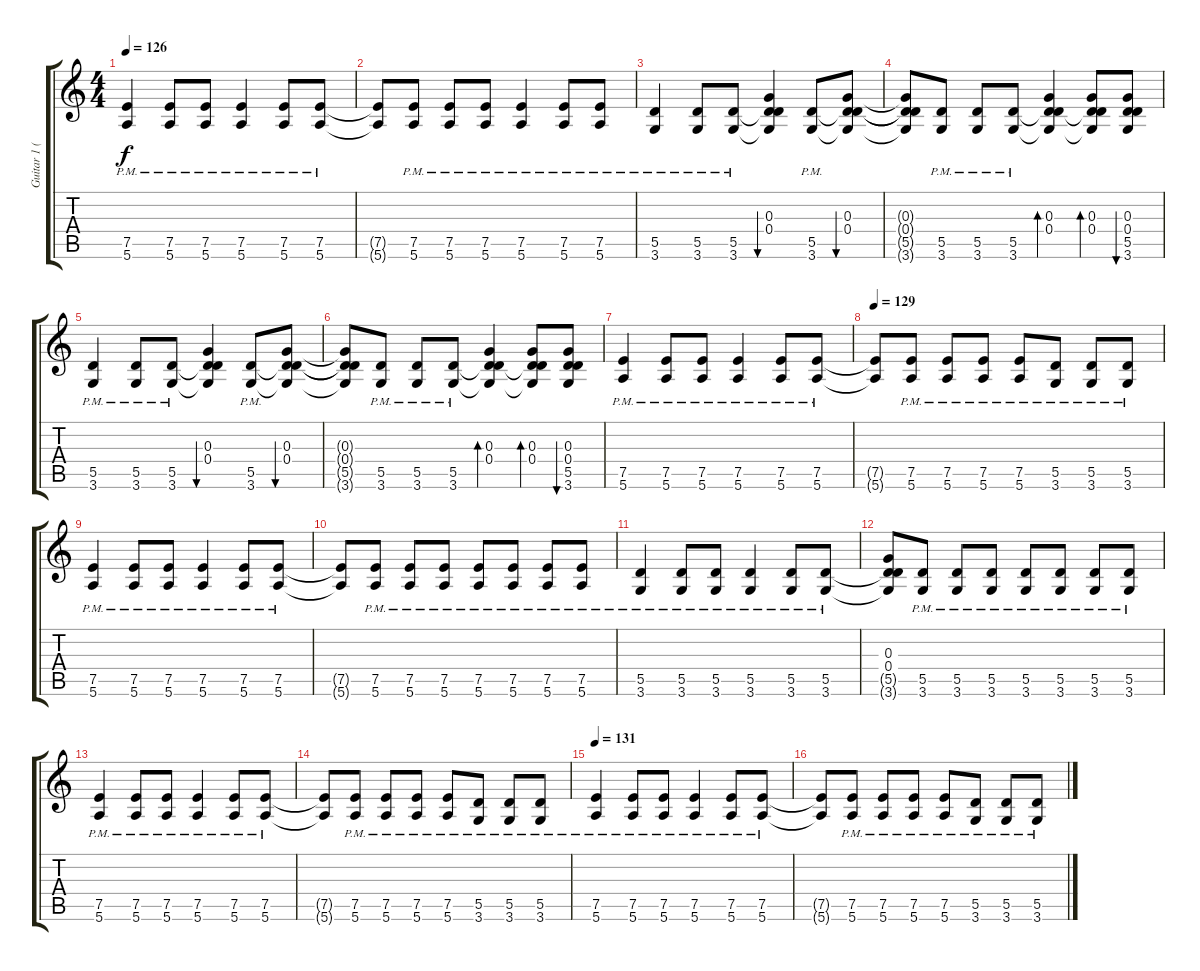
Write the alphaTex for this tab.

\track ("Guitar 1 (Clean)" "Guitar 1 (") {instrument electricguitarjazz}
\staff {score tabs}
\tuning (E4 B3 G3 D3 A2 E2) {hide}
\ts (4 4)
\tempo 126
\clef g2
\ks c
(7.5{pm} 5.6{pm}).4{dy f} (7.5{pm} 5.6{pm}).8 (7.5{pm} 5.6{pm}).8 (7.5{pm} 5.6{pm}).4 (7.5{pm} 5.6{pm}).8 (7.5{pm} 5.6{pm}).8 |
(7.5{t} 5.6{t}).8 (7.5{pm} 5.6{pm}).8 (7.5{pm} 5.6{pm}).8 (7.5{pm} 5.6{pm}).8 (7.5{pm} 5.6{pm}).4 (7.5{pm} 5.6{pm}).8 (7.5{pm} 5.6{pm}).8 |
(5.5{pm} 3.6{pm}).4 (5.5{pm} 3.6{pm}).8 (5.5{pm} 3.6{pm}).8 (0.3 0.4 5.5{t} 3.6{t}).4{bu 30} (5.5{pm} 3.6{pm}).8 (0.3 0.4 5.5{t} 3.6{t}).8{bu 30} |
(0.3{t} 0.4{t} 5.5{t} 3.6{t}).8 (5.5{pm} 3.6{pm}).8 (5.5{pm} 3.6{pm}).8 (5.5{pm} 3.6{pm}).8 (0.3 0.4 5.5{t} 3.6{t}).4{bd 60} (0.3 0.4 5.5{t} 3.6{t}).8{bd 30} (0.3 0.4 5.5 3.6).8{bu 30} |
(5.5{pm} 3.6{pm}).4 (5.5{pm} 3.6{pm}).8 (5.5{pm} 3.6{pm}).8 (0.3 0.4 5.5{t} 3.6{t}).4{bu 30} (5.5{pm} 3.6{pm}).8 (0.3 0.4 5.5{t} 3.6{t}).8{bu 30} |
(0.3{t} 0.4{t} 5.5{t} 3.6{t}).8 (5.5{pm} 3.6{pm}).8 (5.5{pm} 3.6{pm}).8 (5.5{pm} 3.6{pm}).8 (0.3 0.4 5.5{t} 3.6{t}).4{bd 60} (0.3 0.4 5.5{t} 3.6{t}).8{bd 30} (0.3 0.4 5.5 3.6).8{bu 30} |
(7.5{pm} 5.6{pm}).4 (7.5{pm} 5.6{pm}).8 (7.5{pm} 5.6{pm}).8 (7.5{pm} 5.6{pm}).4 (7.5{pm} 5.6{pm}).8 (7.5{pm} 5.6{pm}).8 |
\tempo 129
(7.5{t} 5.6{t}).8 (7.5{pm} 5.6{pm}).8 (7.5{pm} 5.6{pm}).8 (7.5{pm} 5.6{pm}).8 (7.5{pm} 5.6{pm}).8 (5.5{pm} 3.6{pm}).8 (5.5{pm} 3.6{pm}).8 (5.5{pm} 3.6{pm}).8 |
(7.5{pm} 5.6{pm}).4 (7.5{pm} 5.6{pm}).8 (7.5{pm} 5.6{pm}).8 (7.5{pm} 5.6{pm}).4 (7.5{pm} 5.6{pm}).8 (7.5{pm} 5.6{pm}).8 |
(7.5{t} 5.6{t}).8 (7.5{pm} 5.6{pm}).8 (7.5{pm} 5.6{pm}).8 (7.5{pm} 5.6{pm}).8 (7.5{pm} 5.6{pm}).8 (7.5{pm} 5.6{pm}).8 (7.5{pm} 5.6{pm}).8 (7.5{pm} 5.6{pm}).8 |
(5.5{pm} 3.6{pm}).4 (5.5{pm} 3.6{pm}).8 (5.5{pm} 3.6{pm}).8 (5.5{pm} 3.6{pm}).4 (5.5{pm} 3.6{pm}).8 (5.5{pm} 3.6{pm}).8 |
(0.3 0.4 5.5{t} 3.6{t}).8 (5.5{pm} 3.6{pm}).8 (5.5{pm} 3.6{pm}).8 (5.5{pm} 3.6{pm}).8 (5.5{pm} 3.6{pm}).8 (5.5{pm} 3.6{pm}).8 (5.5{pm} 3.6{pm}).8 (5.5{pm} 3.6{pm}).8 |
(7.5{pm} 5.6{pm}).4 (7.5{pm} 5.6{pm}).8 (7.5{pm} 5.6{pm}).8 (7.5{pm} 5.6{pm}).4 (7.5{pm} 5.6{pm}).8 (7.5{pm} 5.6{pm}).8 |
(7.5{t} 5.6{t}).8 (7.5{pm} 5.6{pm}).8 (7.5{pm} 5.6{pm}).8 (7.5{pm} 5.6{pm}).8 (7.5{pm} 5.6{pm}).8 (5.5{pm} 3.6{pm}).8 (5.5{pm} 3.6{pm}).8 (5.5{pm} 3.6{pm}).8 |
\tempo 131
(7.5{pm} 5.6{pm}).4 (7.5{pm} 5.6{pm}).8 (7.5{pm} 5.6{pm}).8 (7.5{pm} 5.6{pm}).4 (7.5{pm} 5.6{pm}).8 (7.5{pm} 5.6{pm}).8 |
(7.5{t} 5.6{t}).8 (7.5{pm} 5.6{pm}).8 (7.5{pm} 5.6{pm}).8 (7.5{pm} 5.6{pm}).8 (7.5{pm} 5.6{pm}).8 (5.5{pm} 3.6{pm}).8 (5.5{pm} 3.6{pm}).8 (5.5{pm} 3.6{pm}).8
